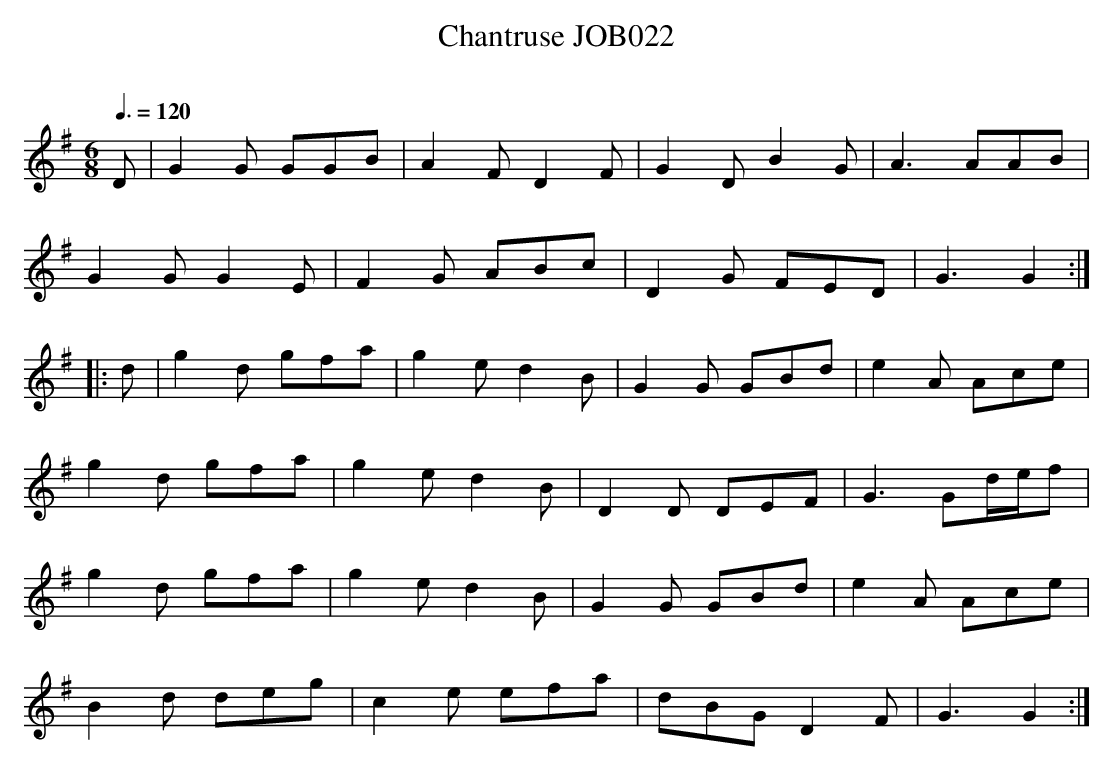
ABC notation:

X:1
T:Chantruse JOB022
M:6/8
L:1/8
O:
Q:3/8=120
K:G
D|G2G GGB|A2F D2F|G2D B2G|A3 AAB|
G2G G2E|F2G ABc|D2G FED|G3 G2:|
|:d|g2d gfa|g2e d2B|G2G GBd|e2A Ace|
g2d gfa|g2e d2B|D2D DEF|G3 Gd/e/f|
g2d gfa|g2e d2B|G2G GBd|e2A Ace|
B2d deg|c2e efa|dBG D2F|G3 G2:|
